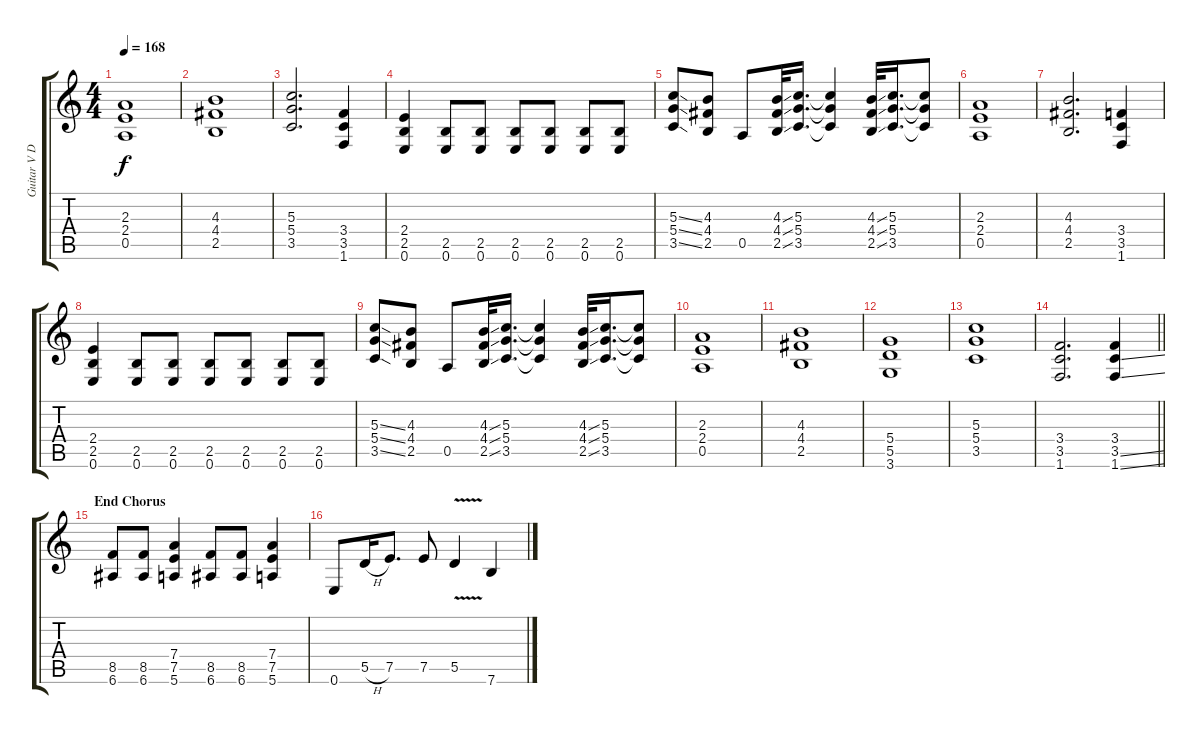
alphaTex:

\track ("Guitar V Distortion" "Guitar V D") {instrument distortionguitar}
\staff {score tabs}
\tuning (E4 B3 G3 D3 A2 E2) {hide}
\ts (4 4)
\tempo 168
\clef g2
\ks c
(2.3 2.4 0.5).1{dy f} |
(4.3 4.4 2.5).1 |
(5.3 5.4 3.5).2{d} (3.4 3.5 1.6).4 |
(2.4 2.5 0.6).4 (2.5 0.6).8 (2.5 0.6).8 (2.5 0.6).8 (2.5 0.6).8 (2.5 0.6).8 (2.5 0.6).8 |
(5.3{ss} 5.4{ss} 3.5{ss}).8 (4.3 4.4 2.5).8 0.5.8 (4.3{ss} 4.4{ss} 2.5{ss}).32 (5.3 5.4 3.5).16{d} (5.3{t} 5.4{t} 3.5{t}).4 (4.3{ss} 4.4{ss} 2.5{ss}).32 (5.3 5.4 3.5).16{d} (5.3{t} 5.4{t} 3.5{t}).8 |
(2.3 2.4 0.5).1 |
(4.3 4.4 2.5).2{d} (3.4 3.5 1.6).4 |
(2.4 2.5 0.6).4 (2.5 0.6).8 (2.5 0.6).8 (2.5 0.6).8 (2.5 0.6).8 (2.5 0.6).8 (2.5 0.6).8 |
(5.3{ss} 5.4{ss} 3.5{ss}).8 (4.3 4.4 2.5).8 0.5.8 (4.3{ss} 4.4{ss} 2.5{ss}).32 (5.3 5.4 3.5).16{d} (5.3{t} 5.4{t} 3.5{t}).4 (4.3{ss} 4.4{ss} 2.5{ss}).32 (5.3 5.4 3.5).16{d} (5.3{t} 5.4{t} 3.5{t}).8 |
(2.3 2.4 0.5).1 |
(4.3 4.4 2.5).1 |
(5.4 5.5 3.6).1 |
(5.3 5.4 3.5).1 |
\barLineRight lightlight
(3.4 3.5 1.6).2{d} (3.4 3.5{ss} 1.6{ss}).4 |
\section ("" "End Chorus")
(8.5 6.6).8 (8.5 6.6).8 (7.4 7.5 5.6).4 (8.5 6.6).8 (8.5 6.6).8 (7.4 7.5 5.6).4 |
0.6.8 5.5{h}.16 7.5.8{d} 7.5.8 5.5{v}.4 7.6.4
